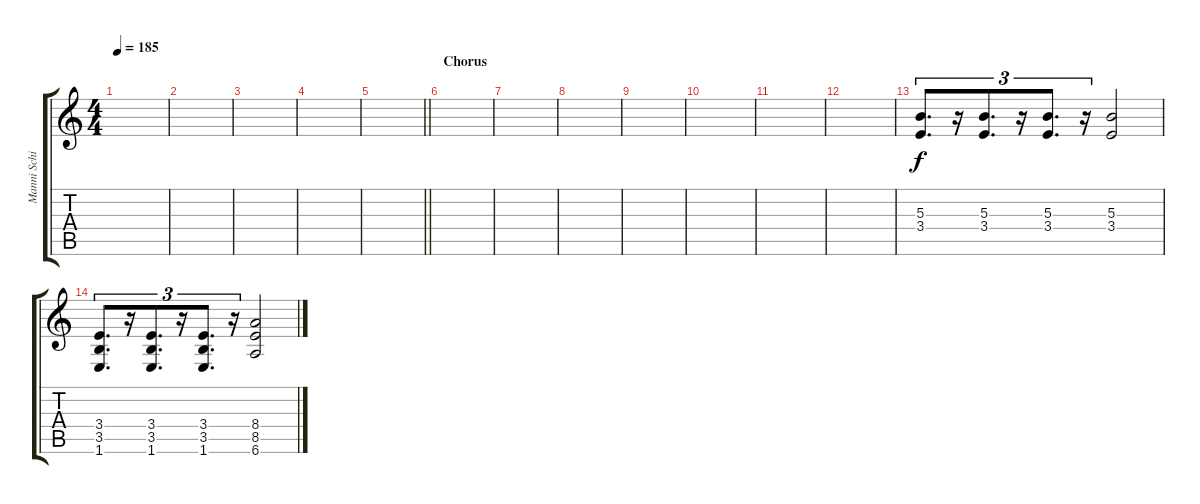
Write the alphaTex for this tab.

\track ("Manni Schimidt (overdubs)" "Manni Schi") {instrument distortionguitar}
\staff {score tabs}
\tuning (Eb4 Bb3 Gb3 Db3 Ab2 Eb2) {hide}
\ts (4 4)
\tempo 185
\clef g2
\ks c
|
|
|
|
\barLineRight lightlight
|
\section ("" "Chorus")
|
|
|
|
|
|
|
(5.3 3.4).8{d tu (3 2)} r.16{tu (3 2)} (5.3 3.4).8{d tu (3 2)} r.16{tu (3 2)} (5.3 3.4).8{d tu (3 2)} r.16{tu (3 2)} (5.3 3.4).2 |
(3.4 3.5 1.6).8{d tu (3 2)} r.16{tu (3 2)} (3.4 3.5 1.6).8{d tu (3 2)} r.16{tu (3 2)} (3.4 3.5 1.6).8{d tu (3 2)} r.16{tu (3 2)} (8.4 8.5 6.6).2
